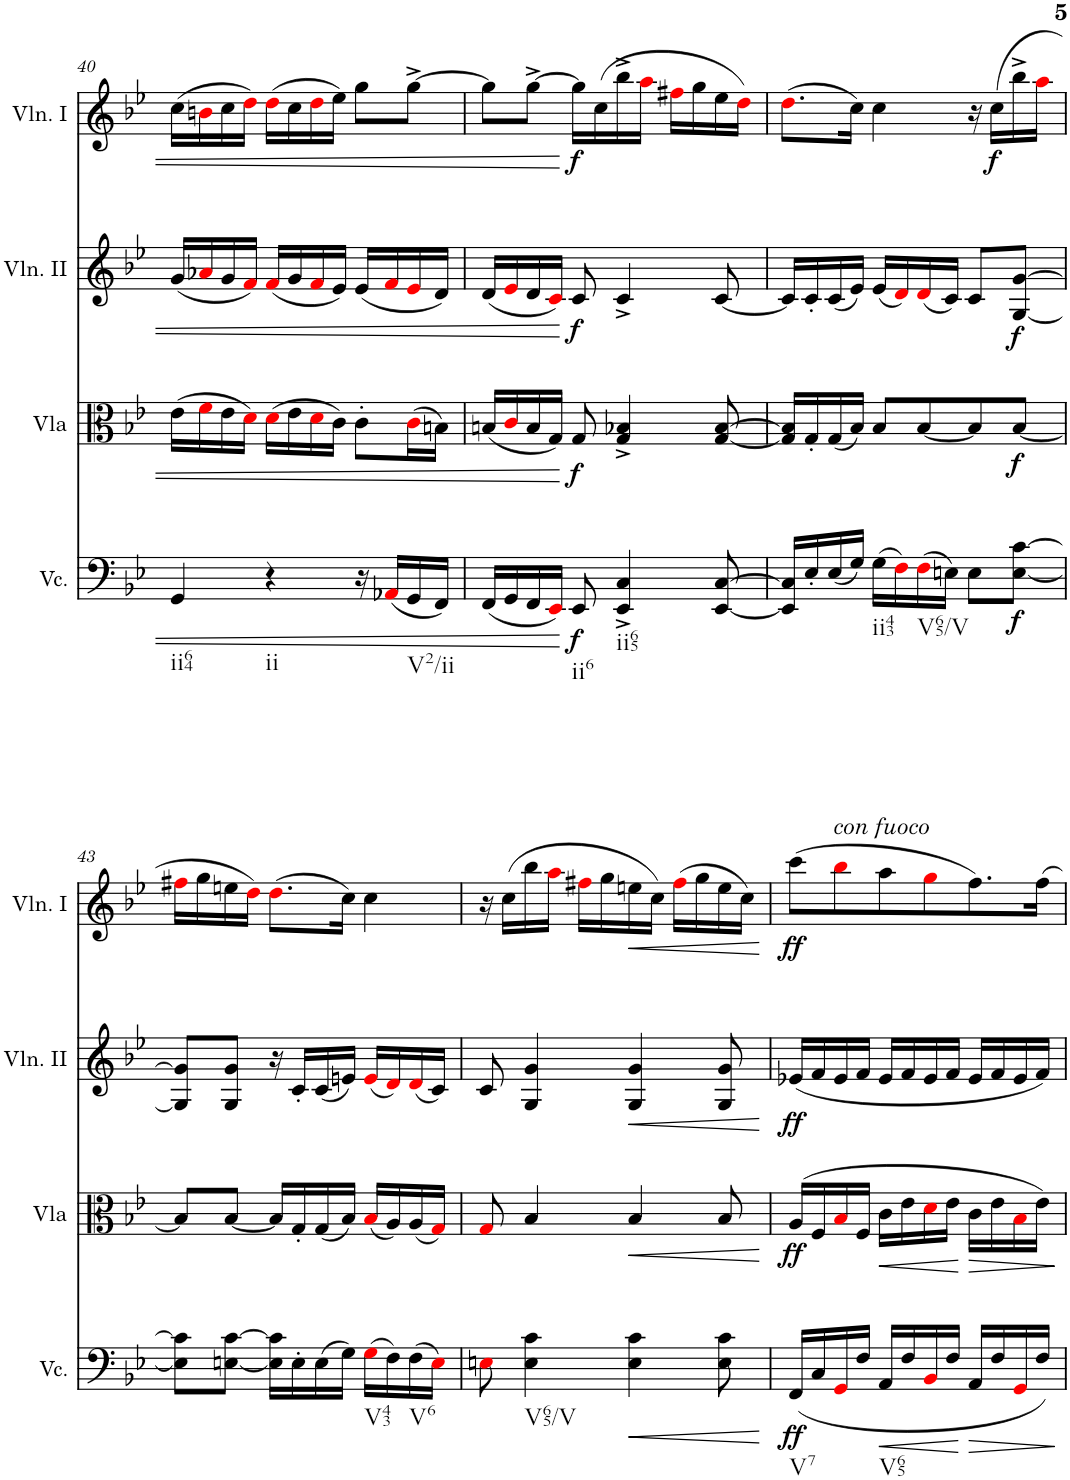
**kern	**dynam	**kern	**dynam	**kern	**dynam	**kern	**dynam
*part4	*part4	*part3	*part3	*part2	*part2	*part1	*part1
*staff4	*staff4	*staff3	*staff3	*staff2	*staff2	*staff1	*staff1
*I"Violoncello	*	*I"Viola	*	*I"Violino II	*	*I"Violino I	*
*I'Vc.	*	*I'Vla	*	*I'Vln. II	*	*I'Vln. I	*
!!LO:PB:g=z
*clefF4	*	*clefC3	*	*clefG2	*	*clefG2	*
*k[b-e-]	*	*k[b-e-]	*	*k[b-e-]	*	*k[b-e-]	*
*M3/4	*	*M3/4	*	*M3/4	*	*M3/4	*
=40	=40	=40	=40	=40	=40	=40	=40
!LO:TX:b:t=ii64	!	!	!	!	!	!	!
4GG/	.	(>16e-\LL	.	(<16g/LL	.	(>16cc\LL	.
.	.	16fi\	.	16a-Xi/	.	16bni\	.
.	.	16e-\	.	16g/	.	16cc\	.
.	.	16di\JJ)	.	16fi/JJ)	.	16ddi\JJ)	.
!LO:TX:b:t=ii	!	!	!	!	!	!	!
4r	.	(>16di\LL	.	(<16fi/LL	.	(>16ddi\LL	.
.	.	16e-\	.	16g/	.	16cc\	.
.	.	16di\	.	16fi/	.	16ddi\	.
.	.	16c\JJ)	.	16e-/JJ)	.	16ee-\JJ)	.
16r	.	8c'\L	.	(<16e-/LL	.	8gg\L	.
(<16AA-Xi/LL	.	.	.	16fi/	.	.	.
!LO:TX:b:t=V2/ii	!	!	!	!	!	!	!
16GG/	.	(>16ci\L	.	16e-i/	.	[8gg^\J	.
16FF/JJ)	.	16Bn\JJ)	.	16d/JJ)	.	.	.
=41	=41	=41	=41	=41	=41	=41	=41
(<16FF/LL	.	(<16Bn/LL	.	(<16d/LL	.	8gg\L]	.
16GG/	.	16ci/	.	16e-i/	.	.	.
16FF/	.	16B/	.	16d/	.	[8gg^\J	.
16EE-i/JJ)	.	16G/JJ)	.	16ci/JJ)	.	.	.
!LO:TX:b:t=ii6	!	!	!	!	!	!	!
!	!LO:DY:b	!	!LO:DY:b	!	!LO:DY:b	!	!LO:DY:b
8EE-/	f	8G/	f	8c/	f	16gg\LL]	f
.	.	.	.	.	.	(>16cc\	.
!LO:TX:b:t=ii65	!	!	!	!	!	!	!
4EE-/^ 4C/^	.	4G/^ 4B-X/^	.	4c^/	.	16bb-^\	.
.	.	.	.	.	.	16aai\JJ	.
.	.	.	.	.	.	16ff#Xi\LL	.
.	.	.	.	.	.	16gg\	.
[8EE-/ [8C/	.	[8G/ [8B-/	.	[8c/	.	16ee-\	.
.	.	.	.	.	.	16ddi\JJ)	.
=42	=42	=42	=42	=42	=42	=42	=42
16EE-/] 16C/]LL	.	16G/] 16B-/]LL	.	16c/LL]	.	(>8.ddi\L	.
16E-'/	.	16G'/	.	16c'/	.	.	.
(<16E-/	.	(<16G/	.	(<16c/	.	.	.
16G/JJ)	.	16B-/JJ)	.	16e-/JJ)	.	16cc\Jk)	.
!LO:TX:b:t=ii43	!	!	!	!	!	!	!
(>16G\LL	.	8B-/L	.	(<16e-/LL	.	4cc\	.
16Fi\)	.	.	.	16di/)	.	.	.
!LO:TX:b:t=V65/V	!	!	!	!	!	!	!
(>16Fi\	.	[8B-/	.	(<16di/	.	.	.
16En\JJ)	.	.	.	16c/JJ)	.	.	.
8E\L	.	8B-/]	.	8c/L	.	16r	.
!	!	!	!	!	!	!	!LO:DY:b
.	.	.	.	.	.	(>16cc\LL	f
!	!LO:DY:b	!	!LO:DY:b	!	!LO:DY:b	!	!
[8E\ [8c\J	f	[8B-/J	f	[8G/ [8g/J	f	16bb-^\	.
.	.	.	.	.	.	16aai\JJ	.
!!LO:LB:g=z
=43	=43	=43	=43	=43	=43	=43	=43
8E\] 8c\]L	.	8B-/L]	.	8G/] 8g/]L	.	16ff#Xi\LL	.
.	.	.	.	.	.	16gg\	.
[8En\ [8c\J	.	[8B-/J	.	8G/ 8g/J	.	16een\	.
.	.	.	.	.	.	16ddi\JJ)	.
16E\] 16c\]LL	.	16B-/LL]	.	16r	.	(>8.ddi\L	.
16E'\	.	16G'/	.	16c'/LL	.	.	.
(>16E\	.	(<16G/	.	(<16c/	.	.	.
16G\JJ)	.	16B-/JJ)	.	16en/JJ)	.	16cc\Jk)	.
!LO:TX:b:t=V43	!	!	!	!	!	!	!
(>16Gi\LL	.	(<16B-i/LL	.	(<16ei/LL	.	4cc\	.
16F\)	.	16A/)	.	16di/)	.	.	.
!LO:TX:b:t=V6	!	!	!	!	!	!	!
(>16F\	.	(<16A/	.	(<16di/	.	.	.
16Ei\JJ)	.	16Gi/JJ)	.	16c/JJ)	.	.	.
=44	=44	=44	=44	=44	=44	=44	=44
8Eni\	.	8Gi/	.	8c/	.	16r	.
.	.	.	.	.	.	(>16cc\LL	.
!LO:TX:b:t=V65/V	!	!	!	!	!	!	!
4E\ 4c\	.	4B-/	.	4G/ 4g/	.	16bb-\	.
.	.	.	.	.	.	16aai\JJ	.
.	.	.	.	.	.	16ff#Xi\LL	.
.	.	.	.	.	.	16gg\	.
!	!LO:HP:b	!	!LO:HP:b	!	!LO:HP:b	!	!LO:HP:b
4E\ 4c\	<	4B-/	<	4G/ 4g/	<	16een\	<
.	.	.	.	.	.	16cc\JJ)	.
.	.	.	.	.	.	(>16ff#i\LL	.
.	.	.	.	.	.	16gg\	.
8E\ 8c\	.	8B-/	.	8G/ 8g/	.	16ee\	.
.	.	.	.	.	.	16cc\JJ)	.
.	[	.	[	.	[	.	[
=45	=45	=45	=45	=45	=45	=45	=45
!LO:TX:b:t=V7	!	!	!	!	!	!	!
!	!LO:DY:b	!	!LO:DY:b	!	!LO:DY:b	!	!LO:DY:b
(<16FF/LL	ff	(>16A/LL	ff	(<16e-X/LL	ff	(>8ccc\L	ff
16C/	.	16F/	.	16f/	.	.	.
!	!	!	!	!	!	!LO:TX:a:i:t=con fuoco	!
16GGi/	.	16B-i/	.	16e-/	.	8bb-i\	.
16F/JJ	.	16F/JJ	.	16f/JJ	.	.	.
!LO:TX:b:t=V65	!	!	!	!	!	!	!
!	!LO:HP:b	!	!LO:HP:b	!	!	!	!
16AA/LL	<	16c\LL	<	16e-/LL	.	8aa\	.
16F/	.	16e-\	.	16f/	.	.	.
16BB-i/	.	16di\	.	16e-/	.	8ggi\	.
16F/JJ	.	16e-\JJ	.	16f/JJ	.	.	.
!	!LO:HP:n=1:b	!	!LO:HP:n=1:b	!	!	!	!
16AA/LL	[ >	16c\LL	[ >	16e-/LL	.	8.ff\)	.
16F/	.	16e-\	.	16f/	.	.	.
16GGi/	.	16B-i\	.	16e-/	.	.	.
16F/JJ)	.	16e-\JJ)	.	16f/JJ)	.	16ff\Jk	.
.	]	.	]	.	.	.	.
=	=	=	=	=	=	=	=
*-	*-	*-	*-	*-	*-	*-	*-
